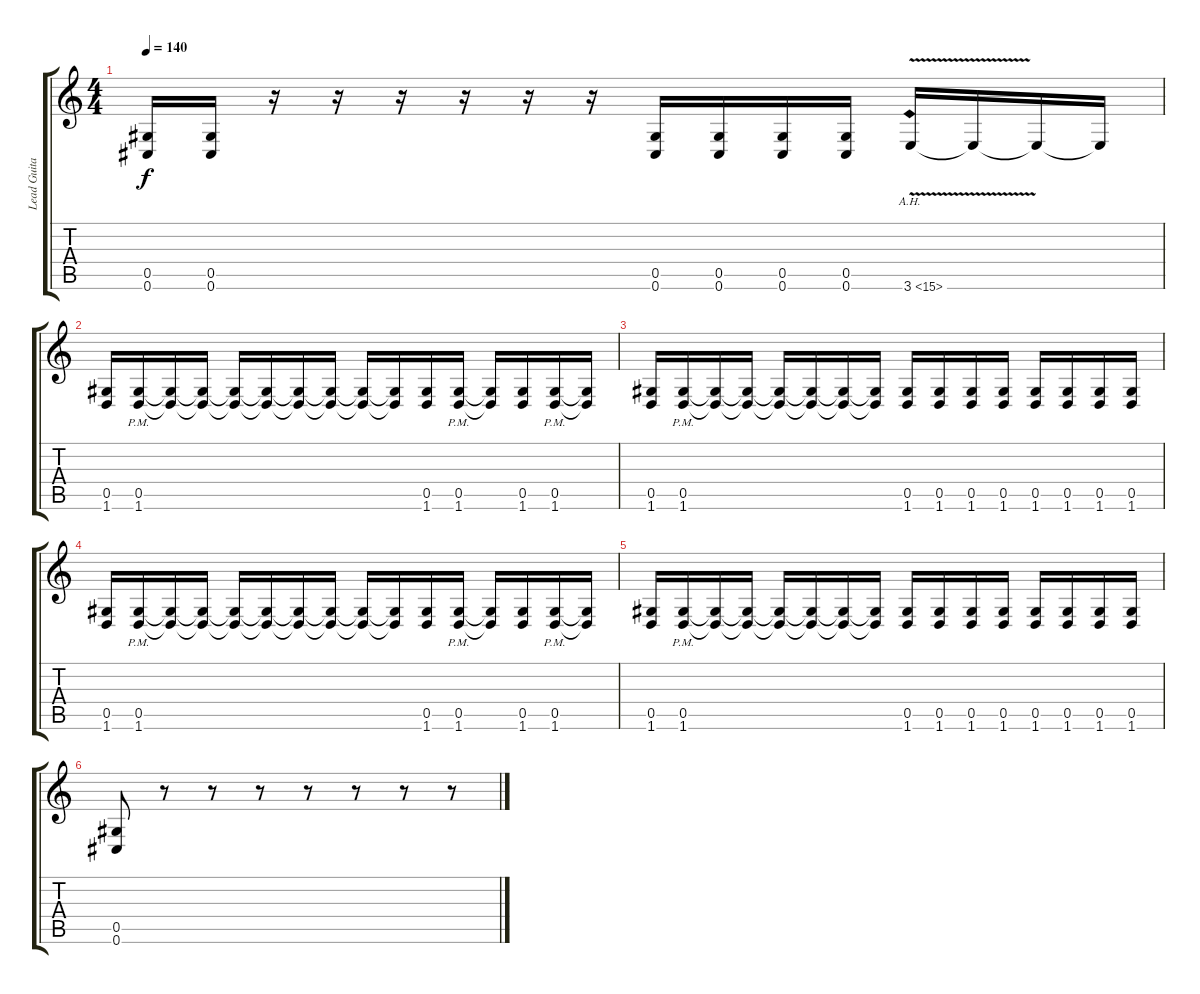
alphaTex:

\track ("Lead Guitar" "Lead Guita") {instrument distortionguitar}
\staff {score tabs}
\tuning (Eb4 Bb3 Gb3 Db3 Ab2 Db2) {hide}
\ts (4 4)
\tempo 140
\clef g2
\ks c
(0.5 0.6).16{dy f} (0.5 0.6).16 r.16 r.16 r.16 r.16 r.16 r.16 (0.5 0.6).16 (0.5 0.6).16 (0.5 0.6).16 (0.5 0.6).16 3.6{ah 12 v}.16 3.6{t}.16 3.6{t}.16 3.6{t}.16 |
(0.5 1.6).16 (0.5{pm} 1.6{pm}).16 (0.5{t} 1.6{t}).16 (0.5{t} 1.6{t}).16 (0.5{t} 1.6{t}).16 (0.5{t} 1.6{t}).16 (0.5{t} 1.6{t}).16 (0.5{t} 1.6{t}).16 (0.5{t} 1.6{t}).16 (0.5{t} 1.6{t}).16 (0.5 1.6).16 (0.5{pm} 1.6{pm}).16 (0.5{t} 1.6{t}).16 (0.5 1.6).16 (0.5{pm} 1.6{pm}).16 (0.5{t} 1.6{t}).16 |
(0.5 1.6).16 (0.5{pm} 1.6{pm}).16 (0.5{t} 1.6{t}).16 (0.5{t} 1.6{t}).16 (0.5{t} 1.6{t}).16 (0.5{t} 1.6{t}).16 (0.5{t} 1.6{t}).16 (0.5{t} 1.6{t}).16 (0.5 1.6).16 (0.5 1.6).16 (0.5 1.6).16 (0.5 1.6).16 (0.5 1.6).16 (0.5 1.6).16 (0.5 1.6).16 (0.5 1.6).16 |
(0.5 1.6).16 (0.5{pm} 1.6{pm}).16 (0.5{t} 1.6{t}).16 (0.5{t} 1.6{t}).16 (0.5{t} 1.6{t}).16 (0.5{t} 1.6{t}).16 (0.5{t} 1.6{t}).16 (0.5{t} 1.6{t}).16 (0.5{t} 1.6{t}).16 (0.5{t} 1.6{t}).16 (0.5 1.6).16 (0.5{pm} 1.6{pm}).16 (0.5{t} 1.6{t}).16 (0.5 1.6).16 (0.5{pm} 1.6{pm}).16 (0.5{t} 1.6{t}).16 |
(0.5 1.6).16 (0.5{pm} 1.6{pm}).16 (0.5{t} 1.6{t}).16 (0.5{t} 1.6{t}).16 (0.5{t} 1.6{t}).16 (0.5{t} 1.6{t}).16 (0.5{t} 1.6{t}).16 (0.5{t} 1.6{t}).16 (0.5 1.6).16 (0.5 1.6).16 (0.5 1.6).16 (0.5 1.6).16 (0.5 1.6).16 (0.5 1.6).16 (0.5 1.6).16 (0.5 1.6).16 |
(0.5 0.6).8 r.8 r.8 r.8 r.8 r.8 r.8 r.8
